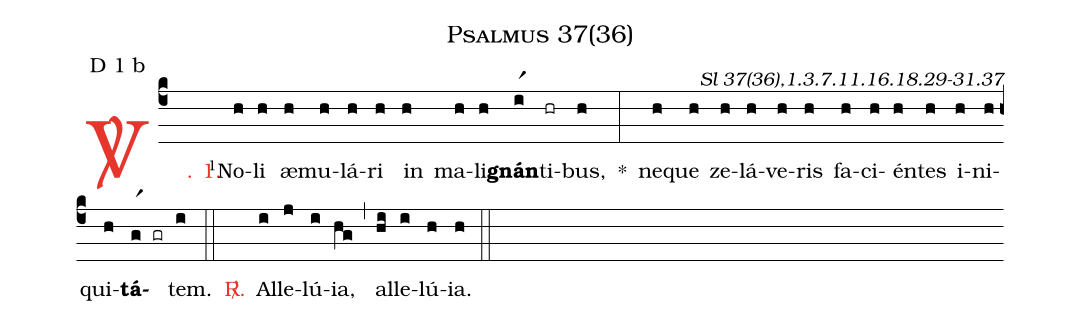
name: Psalmus 37(36);
mode: D 1 b;
commentary: Sl 37(36),1.3.7.11.16.18.29-31.37;
%%
(c4)

<c><sp>V/</sp>. 1.</c>() <v>\VSup{1}</v>No(h)li(h) æ(h)mu(h)lá(h)ri(h) in(h) ma(h)li(h)<b>gnán</b>(ir1)ti(hr)bus,(h) *(:) ne(h)que(h) ze(h)lá(h)ve(h)ris(h) fa(h)ci(h)én(h)tes(h) i(h)ni(h)qui(h)<b>tá</b>(gr1 gr)tem.(i)

(::)

<nlba><c><sp>R/</sp>.</c>() Al</nlba>(i)le(j)lú(i)ia,(hg) (,) al(hi)le(i)lú(h)ia.(h)

(::)
